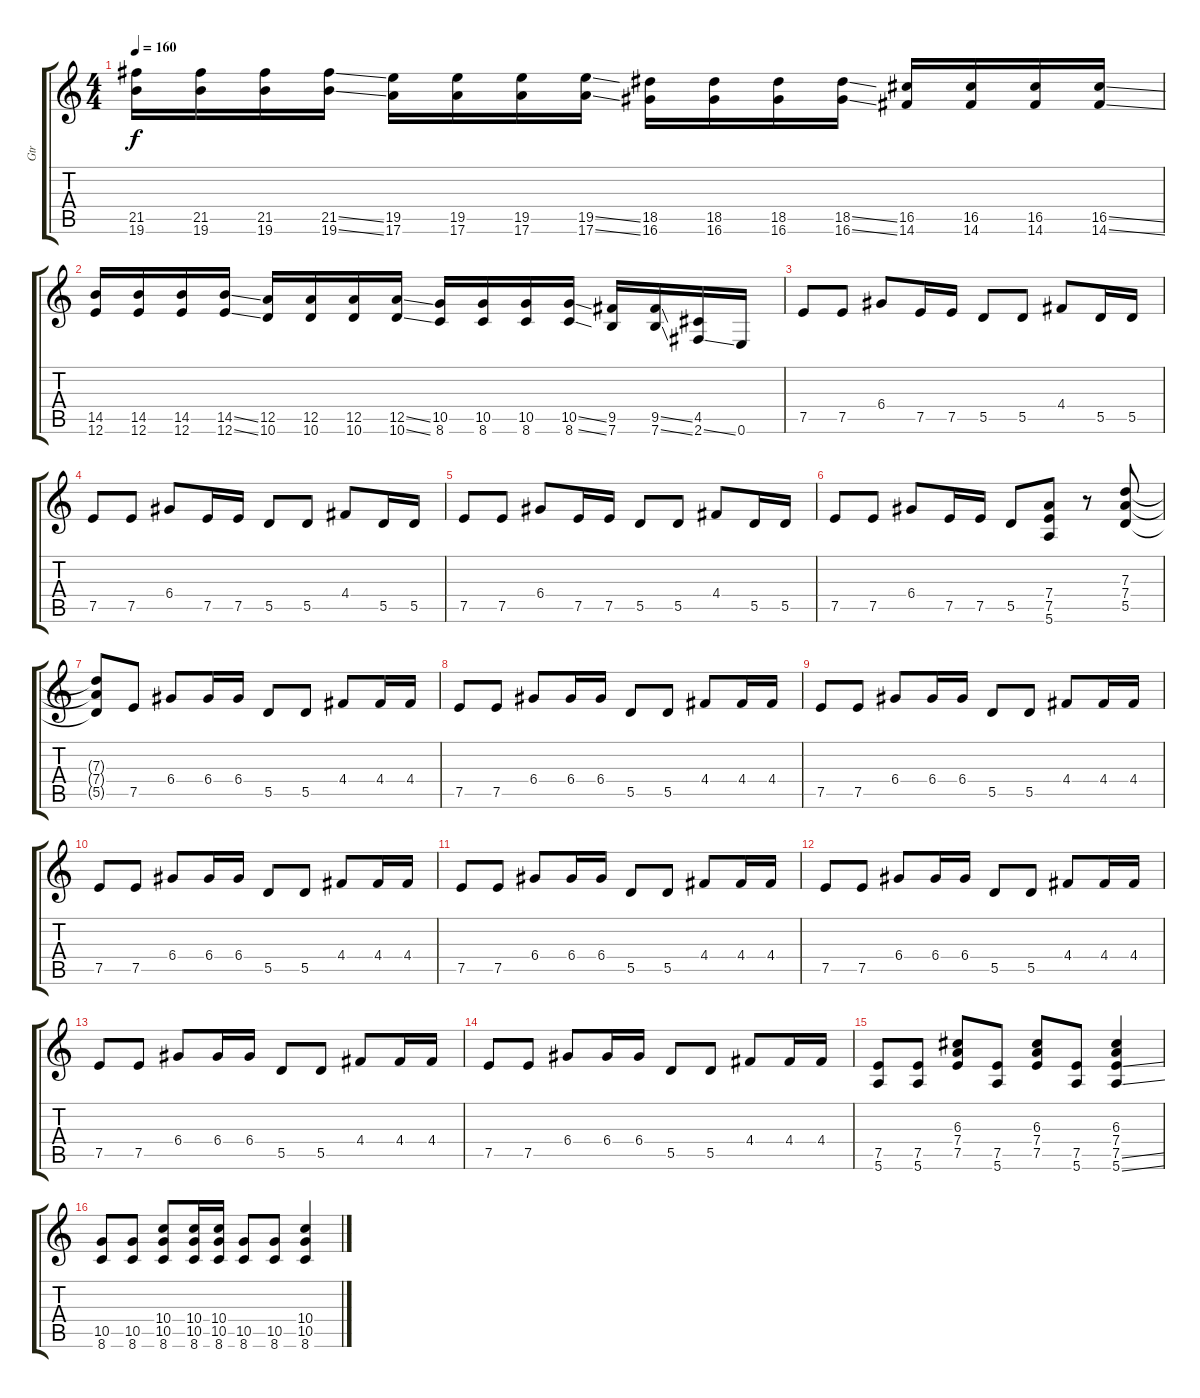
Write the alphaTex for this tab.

\track ("Gtr" "Gtr") {instrument distortionguitar}
\staff {score tabs}
\tuning (E4 B3 G3 D3 A2 E2) {hide}
\ts (4 4)
\tempo 160
\clef g2
\ks c
(21.5 19.6).16{dy f instrument distortionguitar} (21.5 19.6).16 (21.5 19.6).16 (21.5{ss} 19.6{ss}).16 (19.5 17.6).16 (19.5 17.6).16 (19.5 17.6).16 (19.5{ss} 17.6{ss}).16 (18.5 16.6).16 (18.5 16.6).16 (18.5 16.6).16 (18.5{ss} 16.6{ss}).16 (16.5 14.6).16 (16.5 14.6).16 (16.5 14.6).16 (16.5{ss} 14.6{ss}).16 |
(14.5 12.6).16 (14.5 12.6).16 (14.5 12.6).16 (14.5{ss} 12.6{ss}).16 (12.5 10.6).16 (12.5 10.6).16 (12.5 10.6).16 (12.5{ss} 10.6{ss}).16 (10.5 8.6).16 (10.5 8.6).16 (10.5 8.6).16 (10.5{ss} 8.6{ss}).16 (9.5 7.6).16 (9.5{ss} 7.6{ss}).16 (4.5 2.6{ss}).16 0.6.16 |
7.5.8 7.5.8 6.4.8 7.5.16 7.5.16 5.5.8 5.5.8 4.4.8 5.5.16 5.5.16 |
7.5.8 7.5.8 6.4.8 7.5.16 7.5.16 5.5.8 5.5.8 4.4.8 5.5.16 5.5.16 |
7.5.8 7.5.8 6.4.8 7.5.16 7.5.16 5.5.8 5.5.8 4.4.8 5.5.16 5.5.16 |
7.5.8 7.5.8 6.4.8 7.5.16 7.5.16 5.5.8 (7.4 7.5 5.6).8 r.8 (7.3 7.4 5.5).8 |
(7.3{t} 7.4{t} 5.5{t}).8 7.5.8 6.4.8 6.4.16 6.4.16 5.5.8 5.5.8 4.4.8 4.4.16 4.4.16 |
7.5.8 7.5.8 6.4.8 6.4.16 6.4.16 5.5.8 5.5.8 4.4.8 4.4.16 4.4.16 |
7.5.8 7.5.8 6.4.8 6.4.16 6.4.16 5.5.8 5.5.8 4.4.8 4.4.16 4.4.16 |
7.5.8 7.5.8 6.4.8 6.4.16 6.4.16 5.5.8 5.5.8 4.4.8 4.4.16 4.4.16 |
7.5.8 7.5.8 6.4.8 6.4.16 6.4.16 5.5.8 5.5.8 4.4.8 4.4.16 4.4.16 |
7.5.8 7.5.8 6.4.8 6.4.16 6.4.16 5.5.8 5.5.8 4.4.8 4.4.16 4.4.16 |
7.5.8 7.5.8 6.4.8 6.4.16 6.4.16 5.5.8 5.5.8 4.4.8 4.4.16 4.4.16 |
7.5.8 7.5.8 6.4.8 6.4.16 6.4.16 5.5.8 5.5.8 4.4.8 4.4.16 4.4.16 |
(7.5 5.6).8 (7.5 5.6).8 (6.3 7.4 7.5).8 (7.5 5.6).8 (6.3 7.4 7.5).8 (7.5 5.6).8 (6.3 7.4 7.5{ss} 5.6{ss}).4 |
(10.5 8.6).8 (10.5 8.6).8 (10.4 10.5 8.6).8 (10.4 10.5 8.6).16 (10.4 10.5 8.6).16 (10.5 8.6).8 (10.5 8.6).8 (10.4 10.5{ss} 8.6{ss}).4
